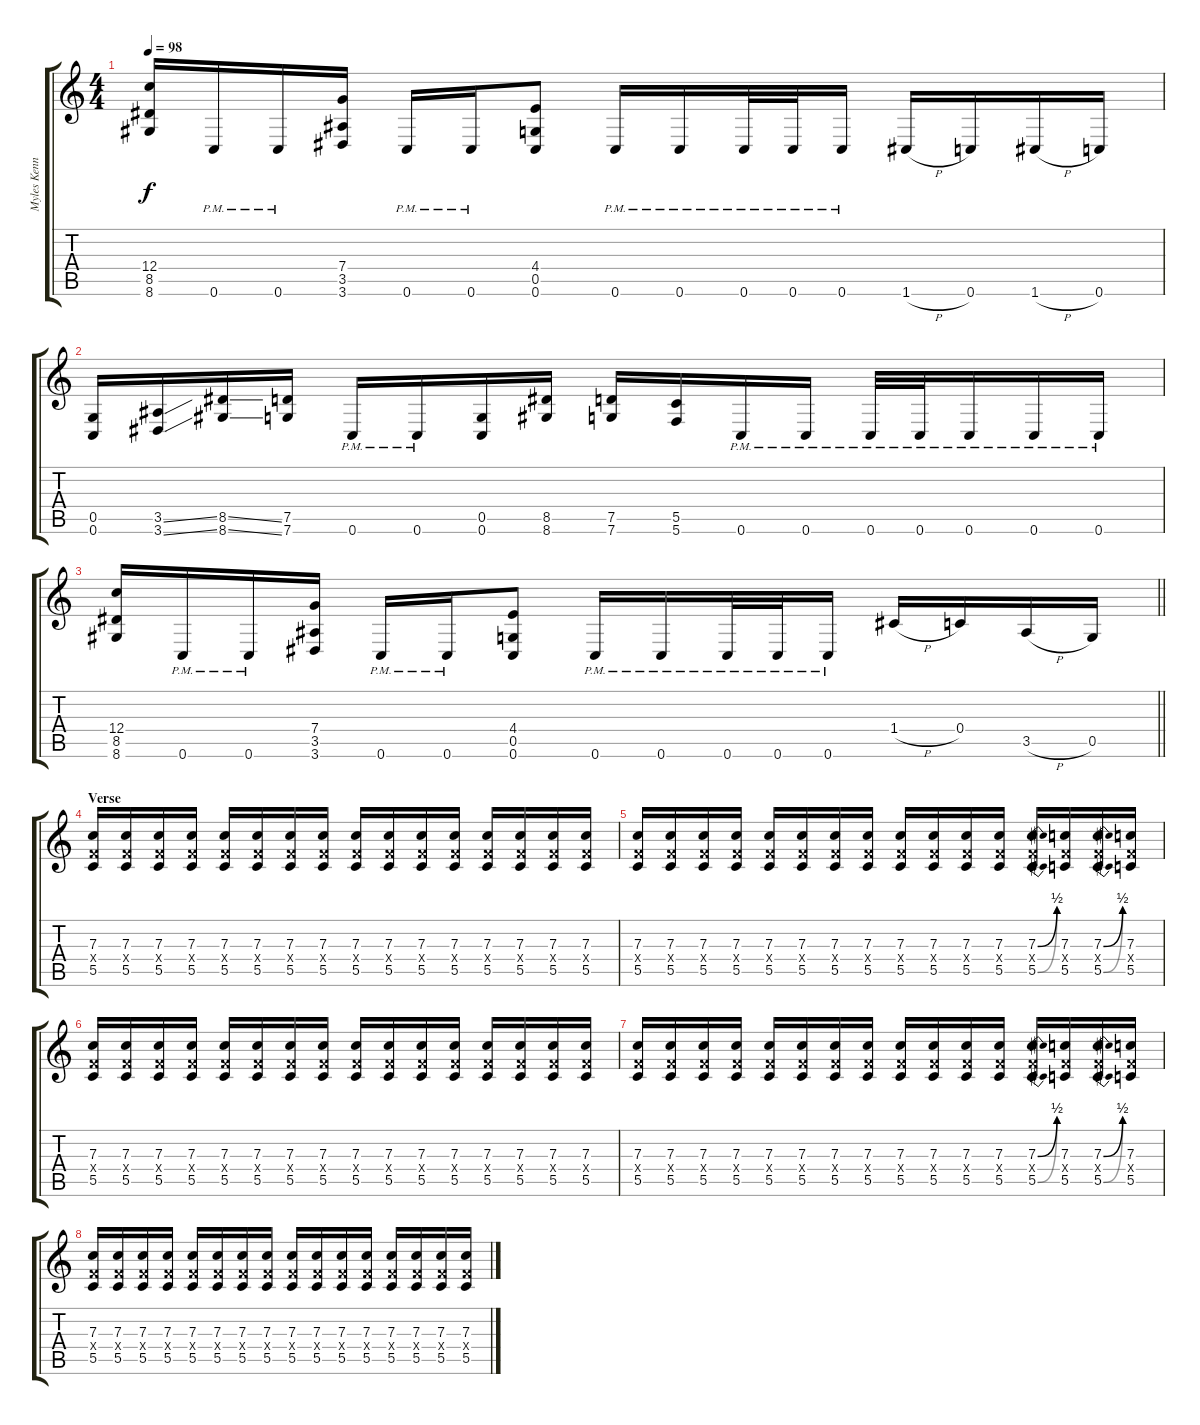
\track ("Myles Kennedy" "Myles Kenn") {instrument distortionguitar}
\staff {score tabs}
\tuning (D4 A3 F3 C3 G2 C2) {hide}
\ts (4 4)
\tempo 98
\clef g2
\ks c
(12.4 8.5 8.6).16{dy f} 0.6{pm}.16 0.6{pm}.16 (7.4 3.5 3.6).16 0.6{pm}.16 0.6{pm}.16 (4.4 0.5 0.6).8 0.6{pm}.16 0.6{pm}.16 0.6{pm}.32 0.6{pm}.32 0.6{pm}.16 1.6{h}.16 0.6.16 1.6{h}.16 0.6.16 |
(0.5 0.6).16 (3.5{ss} 3.6{ss}).16 (8.5{ss} 8.6{ss}).16 (7.5 7.6).16 0.6{pm}.16 0.6{pm}.16 (0.5 0.6).16 (8.5 8.6).16 (7.5 7.6).16 (5.5 5.6).16 0.6{pm}.16 0.6{pm}.16 0.6{pm}.32 0.6{pm}.32 0.6{pm}.16 0.6{pm}.16 0.6{pm}.16 |
\barLineRight lightlight
(12.4 8.5 8.6).16 0.6{pm}.16 0.6{pm}.16 (7.4 3.5 3.6).16 0.6{pm}.16 0.6{pm}.16 (4.4 0.5 0.6).8 0.6{pm}.16 0.6{pm}.16 0.6{pm}.32 0.6{pm}.32 0.6{pm}.16 1.4{h}.16 0.4.16 3.5{h}.16 0.5.16 |
\section ("" "Verse")
(7.3 5.4{x} 5.5).16 (7.3 5.4{x} 5.5).16 (7.3 5.4{x} 5.5).16 (7.3 5.4{x} 5.5).16 (7.3 5.4{x} 5.5).16 (7.3 5.4{x} 5.5).16 (7.3 5.4{x} 5.5).16 (7.3 5.4{x} 5.5).16 (7.3 5.4{x} 5.5).16 (7.3 5.4{x} 5.5).16 (7.3 5.4{x} 5.5).16 (7.3 5.4{x} 5.5).16 (7.3 5.4{x} 5.5).16 (7.3 5.4{x} 5.5).16 (7.3 5.4{x} 5.5).16 (7.3 5.4{x} 5.5).16 |
(7.3 5.4{x} 5.5).16 (7.3 5.4{x} 5.5).16 (7.3 5.4{x} 5.5).16 (7.3 5.4{x} 5.5).16 (7.3 5.4{x} 5.5).16 (7.3 5.4{x} 5.5).16 (7.3 5.4{x} 5.5).16 (7.3 5.4{x} 5.5).16 (7.3 5.4{x} 5.5).16 (7.3 5.4{x} 5.5).16 (7.3 5.4{x} 5.5).16 (7.3 5.4{x} 5.5).16 (7.3{be (bend 0 0 60 2)} 5.4{x} 5.5{be (bend 0 0 60 2)}).16 (7.3 5.4{x} 5.5).16 (7.3{be (bend 0 0 60 2)} 5.4{x} 5.5{be (bend 0 0 60 2)}).16 (7.3 5.4{x} 5.5).16 |
(7.3 5.4{x} 5.5).16 (7.3 5.4{x} 5.5).16 (7.3 5.4{x} 5.5).16 (7.3 5.4{x} 5.5).16 (7.3 5.4{x} 5.5).16 (7.3 5.4{x} 5.5).16 (7.3 5.4{x} 5.5).16 (7.3 5.4{x} 5.5).16 (7.3 5.4{x} 5.5).16 (7.3 5.4{x} 5.5).16 (7.3 5.4{x} 5.5).16 (7.3 5.4{x} 5.5).16 (7.3 5.4{x} 5.5).16 (7.3 5.4{x} 5.5).16 (7.3 5.4{x} 5.5).16 (7.3 5.4{x} 5.5).16 |
(7.3 5.4{x} 5.5).16 (7.3 5.4{x} 5.5).16 (7.3 5.4{x} 5.5).16 (7.3 5.4{x} 5.5).16 (7.3 5.4{x} 5.5).16 (7.3 5.4{x} 5.5).16 (7.3 5.4{x} 5.5).16 (7.3 5.4{x} 5.5).16 (7.3 5.4{x} 5.5).16 (7.3 5.4{x} 5.5).16 (7.3 5.4{x} 5.5).16 (7.3 5.4{x} 5.5).16 (7.3{be (bend 0 0 60 2)} 5.4{x} 5.5{be (bend 0 0 60 2)}).16 (7.3 5.4{x} 5.5).16 (7.3{be (bend 0 0 60 2)} 5.4{x} 5.5{be (bend 0 0 60 2)}).16 (7.3 5.4{x} 5.5).16 |
(7.3 5.4{x} 5.5).16 (7.3 5.4{x} 5.5).16 (7.3 5.4{x} 5.5).16 (7.3 5.4{x} 5.5).16 (7.3 5.4{x} 5.5).16 (7.3 5.4{x} 5.5).16 (7.3 5.4{x} 5.5).16 (7.3 5.4{x} 5.5).16 (7.3 5.4{x} 5.5).16 (7.3 5.4{x} 5.5).16 (7.3 5.4{x} 5.5).16 (7.3 5.4{x} 5.5).16 (7.3 5.4{x} 5.5).16 (7.3 5.4{x} 5.5).16 (7.3 5.4{x} 5.5).16 (7.3 5.4{x} 5.5).16
